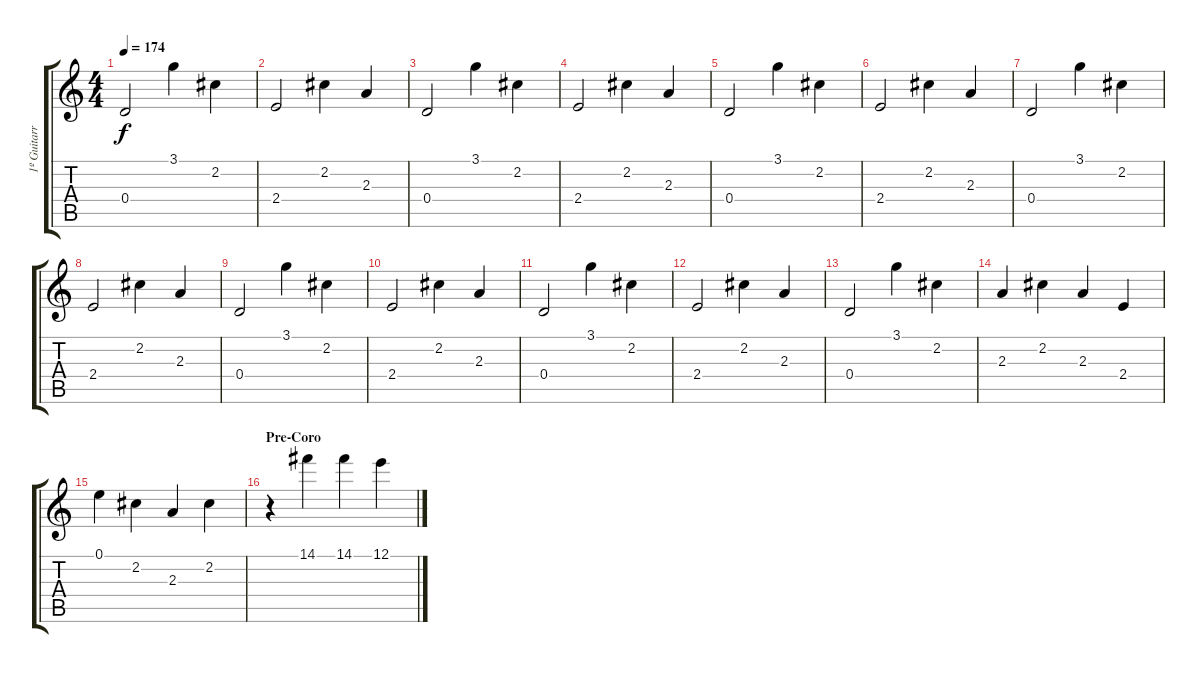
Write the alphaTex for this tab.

\track ("1º Guitarra (Manolo Hidalgo)" "1º Guitarr") {instrument distortionguitar}
\staff {score tabs}
\tuning (E4 B3 G3 D3 A2 E2) {hide}
\ts (4 4)
\tempo 174
\clef g2
\ks c
0.4.2{dy f} 3.1.4 2.2.4 |
2.4.2 2.2.4 2.3.4 |
0.4.2 3.1.4 2.2.4 |
2.4.2 2.2.4 2.3.4 |
0.4.2 3.1.4 2.2.4 |
2.4.2 2.2.4 2.3.4 |
0.4.2 3.1.4 2.2.4 |
2.4.2 2.2.4 2.3.4 |
0.4.2 3.1.4 2.2.4 |
2.4.2 2.2.4 2.3.4 |
0.4.2 3.1.4 2.2.4 |
2.4.2 2.2.4 2.3.4 |
0.4.2 3.1.4 2.2.4 |
2.3.4 2.2.4 2.3.4 2.4.4 |
0.1.4 2.2.4 2.3.4 2.2.4 |
\section ("" "Pre-Coro")
r.4{volume 11 instrument distortionguitar} 14.1.4 14.1.4 12.1.4
